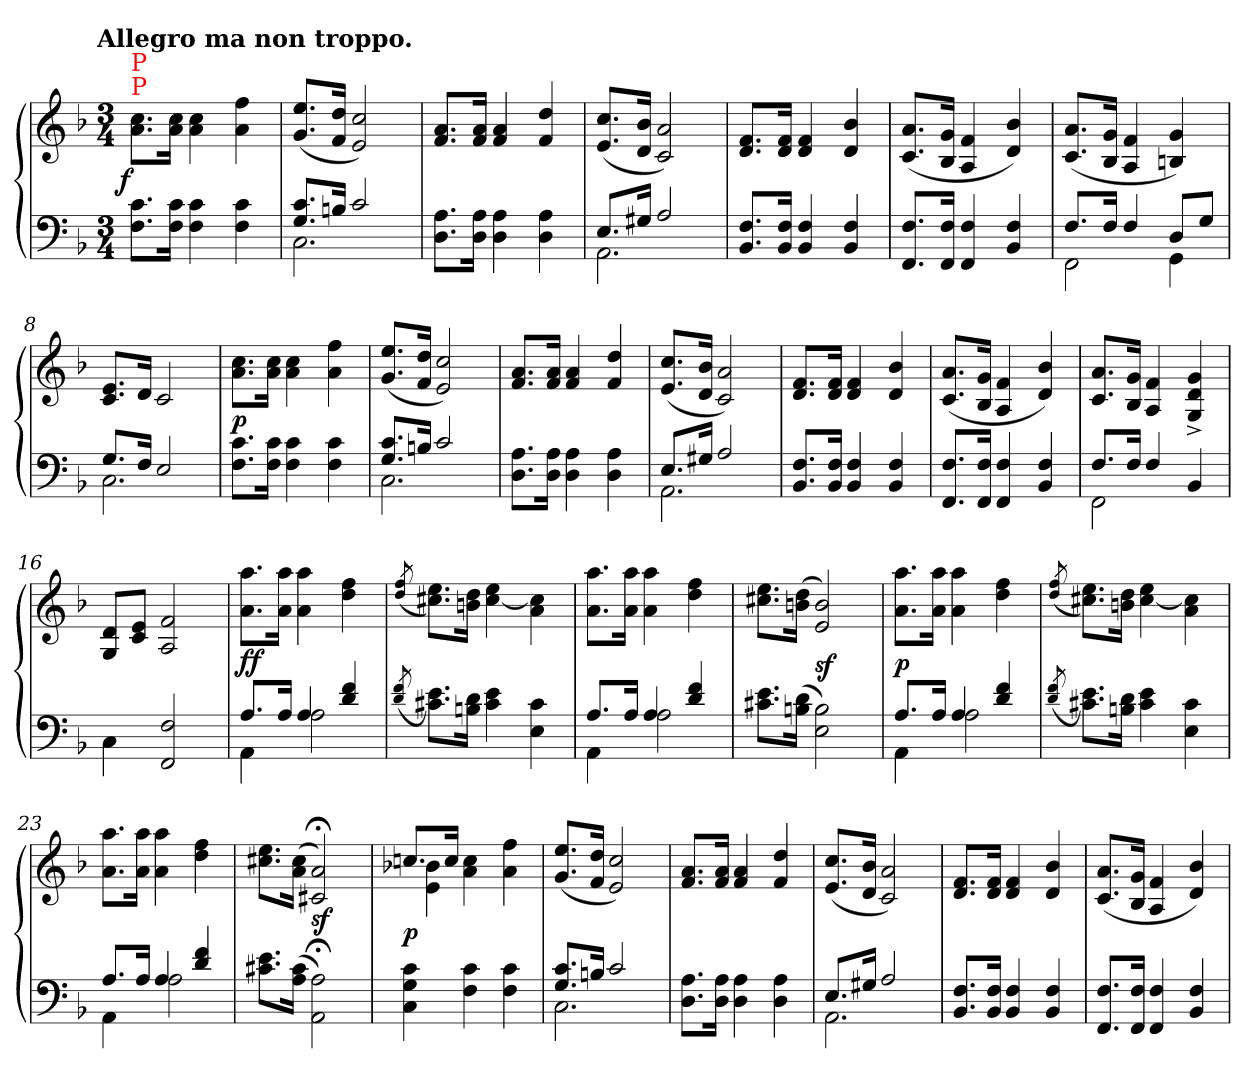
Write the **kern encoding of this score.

**kern	**kern	**dynam
*part1	*part1	*part1
*staff2	*staff1	*staff1/2
*clefF4	*clefG2	*
*k[b-]	*k[b-]	*
!!LO:TX:omd:t=Allegro ma non troppo.
*M3/4	*M3/4	*
*MM119	*MM119	*
=1	=1	=1
!	!LO:TX:a:color=red:t=P	!
!	!LO:TX:a:color=red:t=P	!
!	!	!LO:DY:rj
8.c 8.FL	8.cc 8.aL	f
16c 16FJk	16cc 16aJk	.
4c 4F	4cc 4a	.
4c 4F	4ff 4a	.
=2	=2	=2
*^	*	*
8.c 8.GL	2.C	(<8.ee/ 8.g/L	.
16BnJk	.	16dd/ 16f/Jk	.
2c	.	2cc 2e)	.
*v	*v	*	*
=3	=3	=3
8.A 8.DL	8.a 8.fL	.
16A 16DJk	16a 16fJk	.
4A 4D	4a 4f	.
4A 4D	4dd 4f	.
=4	=4	=4
*^	*	*
8.EL	2.AA	(<8.cc 8.eL	.
16G#XJk	.	16b- 16dJk	.
2A	.	2a 2c)	.
*v	*v	*	*
=5	=5	=5
8.F/ 8.BB-/L	8.f 8.dL	.
16F/ 16BB-/Jk	16f 16dJk	.
4F/ 4BB-/	4f 4d	.
4F/ 4BB-/	4b- 4d	.
=6	=6	=6
8.F 8.FFL	(<8.a 8.cL	.
16F 16FFJk	16g 16B-Jk	.
4F 4FF	4f 4A	.
4F/ 4BB-/	4b- 4d)	.
=7	=7	=7
*^	*	*
8.FL	2FF	(<8.a 8.cL	.
16FJk	.	16g 16B-Jk	.
4F	.	4f 4A	.
8DL	4GG	4g 4Bn)	.
8GJ	.	.	.
=8	=8	=8	=8
8.GL	2.C	8.e 8.cL	.
16FJk	.	16dJk	.
2E	.	2c	.
*v	*v	*	*
=9	=9	=9
8.c 8.FL	8.cc 8.aL	p
16c 16FJk	16cc 16aJk	.
4c 4F	4cc 4a	.
4c 4F	4ff 4a	.
=10	=10	=10
*^	*	*
8.c 8.GL	2.C	(<8.ee/ 8.g/L	.
16BnJk	.	16dd/ 16f/Jk	.
2c	.	2cc 2e)	.
*v	*v	*	*
=11	=11	=11
8.A 8.DL	8.a 8.fL	.
16A 16DJk	16a 16fJk	.
4A 4D	4a 4f	.
4A 4D	4dd 4f	.
=12	=12	=12
*^	*	*
8.EL	2.AA	(<8.cc 8.eL	.
16G#XJk	.	16b- 16dJk	.
2A	.	2a 2c)	.
*v	*v	*	*
=13	=13	=13
8.F/ 8.BB-/L	8.f 8.dL	.
16F/ 16BB-/Jk	16f 16dJk	.
4F/ 4BB-/	4f 4d	.
4F/ 4BB-/	4b- 4d	.
=14	=14	=14
8.F 8.FFL	(<8.a 8.cL	.
16F 16FFJk	16g 16B-Jk	.
4F 4FF	4f 4A	.
4F/ 4BB-/	4b- 4d)	.
=15	=15	=15
*^	*	*
8.FL	2FF	8.a 8.cL	.
16FJk	.	16g 16B-Jk	.
4F	.	4f 4A	.
4ryy	4BB-	4g^</ 4d^</ 4G^</	.
*v	*v	*	*
=16	=16	=16
4C\	8d/ 8G/L	.
.	8e 8cJ	.
2F 2FF	2f 2A	.
=17	=17	=17
*^	*	*
8.AL	4AA	8.aa 8.aL	ff
16AJk	.	16aa 16aJk	.
4A	2A	4aa 4a	.
4f 4d	.	4ff 4dd	.
*v	*v	*	*
=18	=18	=18
(<8qf/ 8qd/	(<8qff/ 8qdd/	.
8.e 8.c#XL)	8.ee 8.cc#XL)	.
16d 16BnJk	16dd 16bnJk	.
4e 4c#	4ee [4cc#	.
4c# 4E	4cc#] 4a	.
=19	=19	=19
*^	*	*
8.AL	4AA	8.aa 8.aL	.
16AJk	.	16aa 16aJk	.
4A	2A	4aa 4a	.
4f 4d	.	4ff 4dd	.
*v	*v	*	*
=20	=20	=20
8.e 8.c#XL	8.ee 8.cc#XL	.
(>16d 16BnJk	(>16dd 16bnJk	.
2B 2E)	2b 2e)	sf
=21	=21	=21
*^	*	*
8.AL	4AA	8.aa 8.aL	p
16AJk	.	16aa 16aJk	.
4A	2A	4aa 4a	.
4f 4d	.	4ff 4dd	.
*v	*v	*	*
=22	=22	=22
(<8qf/ 8qd/	(<8qff/ 8qdd/	.
8.e 8.c#XL)	8.ee 8.cc#XL)	.
16d 16BnJk	16dd 16bnJk	.
4e 4c#	4ee [4cc#	.
4c# 4E	4cc#] 4a	.
=23	=23	=23
*^	*	*
8.AL	4AA	8.aa 8.aL	.
16AJk	.	16aa 16aJk	.
4A	2A	4aa 4a	.
4f 4d	.	4ff 4dd	.
*v	*v	*	*
=24	=24	=24
8.e 8.c#XL	8.ee 8.cc#XL	.
(>16c# 16AJk	(>16cc# 16aJk	.
2A;< 2AA;<)	2a;< 2c#X;<)	sf
=25	=25	=25
*	*^	*
4c 4G 4C	8.ccnL	4b-X 4e	p
.	16ccJk	.	.
4c 4F	4ryy	4cc 4a	.
4c 4F	4ryy	4ff 4a	.
*	*v	*v	*
=26	=26	=26
*^	*	*
8.c 8.GL	2.C	(<8.ee/ 8.g/L	.
16BnJk	.	16dd/ 16f/Jk	.
2c	.	2cc 2e)	.
*v	*v	*	*
=27	=27	=27
8.A 8.DL	8.a 8.fL	.
16A 16DJk	16a 16fJk	.
4A 4D	4a 4f	.
4A 4D	4dd 4f	.
=28	=28	=28
*^	*	*
8.EL	2.AA	(<8.cc 8.eL	.
16G#XJk	.	16b- 16dJk	.
2A	.	2a 2c)	.
*v	*v	*	*
=29	=29	=29
8.F/ 8.BB-/L	8.f 8.dL	.
16F/ 16BB-/Jk	16f 16dJk	.
4F/ 4BB-/	4f 4d	.
4F/ 4BB-/	4b- 4d	.
=30	=30	=30
8.F 8.FFL	(<8.a 8.cL	.
16F 16FFJk	16g 16B-Jk	.
4F 4FF	4f 4A	.
4F/ 4BB-/	4b- 4d)	.
=	=	=
*-	*-	*-
